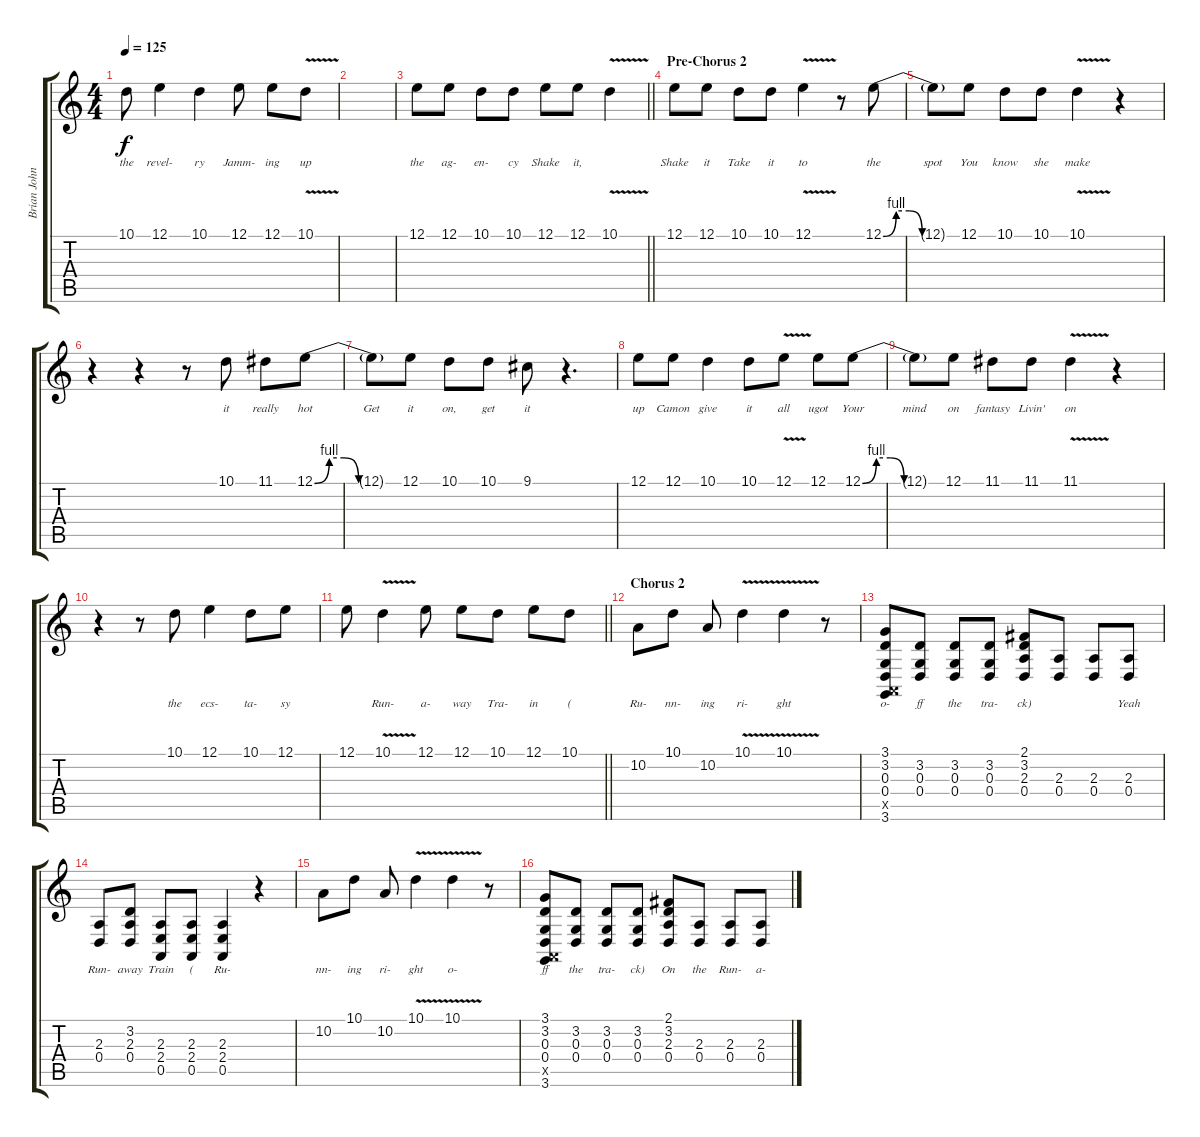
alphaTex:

\track ("Brian Johnson" "Brian John") {instrument lead6voice}
\staff {score tabs}
\tuning (E4 B3 G3 D3 A2 E2) {hide}
\ts (4 4)
\tempo 125
\clef g2
\ks c
10.1.8{lyrics (0 "the") lyrics (1 "") lyrics (2 "") lyrics (3 "") lyrics (4 "") dy f} 12.1.4{lyrics (0 "revel-") lyrics (1 "") lyrics (2 "") lyrics (3 "") lyrics (4 "")} 10.1.4{lyrics (0 "ry") lyrics (1 "") lyrics (2 "") lyrics (3 "") lyrics (4 "")} 12.1.8{lyrics (0 "Jamm-") lyrics (1 "") lyrics (2 "") lyrics (3 "") lyrics (4 "")} 12.1.8{lyrics (0 "ing") lyrics (1 "") lyrics (2 "") lyrics (3 "") lyrics (4 "")} 10.1{v}.8{lyrics (0 "up") lyrics (1 "") lyrics (2 "") lyrics (3 "") lyrics (4 "")} |
|
\barLineRight lightlight
12.1.8{lyrics (0 "the") lyrics (1 "") lyrics (2 "") lyrics (3 "") lyrics (4 "")} 12.1.8{lyrics (0 "ag-") lyrics (1 "") lyrics (2 "") lyrics (3 "") lyrics (4 "")} 10.1.8{lyrics (0 "en-") lyrics (1 "") lyrics (2 "") lyrics (3 "") lyrics (4 "")} 10.1.8{lyrics (0 "cy") lyrics (1 "") lyrics (2 "") lyrics (3 "") lyrics (4 "")} 12.1.8{lyrics (0 "Shake") lyrics (1 "") lyrics (2 "") lyrics (3 "") lyrics (4 "")} 12.1.8{lyrics (0 "it,") lyrics (1 "") lyrics (2 "") lyrics (3 "") lyrics (4 "")} 10.1{v}.4{lyrics (0 "") lyrics (1 "") lyrics (2 "") lyrics (3 "") lyrics (4 "")} |
\section ("" "Pre-Chorus 2")
12.1.8{lyrics (0 "Shake") lyrics (1 "") lyrics (2 "") lyrics (3 "") lyrics (4 "")} 12.1.8{lyrics (0 "it") lyrics (1 "") lyrics (2 "") lyrics (3 "") lyrics (4 "")} 10.1.8{lyrics (0 "Take") lyrics (1 "") lyrics (2 "") lyrics (3 "") lyrics (4 "")} 10.1.8{lyrics (0 "it") lyrics (1 "") lyrics (2 "") lyrics (3 "") lyrics (4 "")} 12.1{v}.4{lyrics (0 "to") lyrics (1 "") lyrics (2 "") lyrics (3 "") lyrics (4 "")} r.8 12.1{be (custom 0 0 10 4 20 4 30 0 60 0)}.8{lyrics (0 "the") lyrics (1 "") lyrics (2 "") lyrics (3 "") lyrics (4 "")} |
12.1{t}.8{lyrics (0 "spot") lyrics (1 "") lyrics (2 "") lyrics (3 "") lyrics (4 "")} 12.1.8{lyrics (0 "You") lyrics (1 "") lyrics (2 "") lyrics (3 "") lyrics (4 "")} 10.1.8{lyrics (0 "know") lyrics (1 "") lyrics (2 "") lyrics (3 "") lyrics (4 "")} 10.1.8{lyrics (0 "she") lyrics (1 "") lyrics (2 "") lyrics (3 "") lyrics (4 "")} 10.1{v}.4{lyrics (0 "make") lyrics (1 "") lyrics (2 "") lyrics (3 "") lyrics (4 "")} r.4 |
r.4 r.4 r.8 10.1.8{lyrics (0 "it") lyrics (1 "") lyrics (2 "") lyrics (3 "") lyrics (4 "")} 11.1.8{lyrics (0 "really") lyrics (1 "") lyrics (2 "") lyrics (3 "") lyrics (4 "")} 12.1{be (custom 0 0 10 4 20 4 30 0 60 0)}.8{lyrics (0 "hot") lyrics (1 "") lyrics (2 "") lyrics (3 "") lyrics (4 "")} |
12.1{t}.8{lyrics (0 "Get") lyrics (1 "") lyrics (2 "") lyrics (3 "") lyrics (4 "")} 12.1.8{lyrics (0 "it") lyrics (1 "") lyrics (2 "") lyrics (3 "") lyrics (4 "")} 10.1.8{lyrics (0 "on,") lyrics (1 "") lyrics (2 "") lyrics (3 "") lyrics (4 "")} 10.1.8{lyrics (0 "get") lyrics (1 "") lyrics (2 "") lyrics (3 "") lyrics (4 "")} 9.1.8{lyrics (0 "it") lyrics (1 "") lyrics (2 "") lyrics (3 "") lyrics (4 "")} r.4{d} |
12.1.8{lyrics (0 "up") lyrics (1 "") lyrics (2 "") lyrics (3 "") lyrics (4 "")} 12.1.8{lyrics (0 "Camon") lyrics (1 "") lyrics (2 "") lyrics (3 "") lyrics (4 "")} 10.1.4{lyrics (0 "give") lyrics (1 "") lyrics (2 "") lyrics (3 "") lyrics (4 "")} 10.1.8{lyrics (0 "it") lyrics (1 "") lyrics (2 "") lyrics (3 "") lyrics (4 "")} 12.1{v}.8{lyrics (0 "all") lyrics (1 "") lyrics (2 "") lyrics (3 "") lyrics (4 "")} 12.1.8{lyrics (0 "ugot") lyrics (1 "") lyrics (2 "") lyrics (3 "") lyrics (4 "")} 12.1{be (custom 0 0 10 4 20 4 30 0 60 0)}.8{lyrics (0 "Your") lyrics (1 "") lyrics (2 "") lyrics (3 "") lyrics (4 "")} |
12.1{t}.8{lyrics (0 "mind") lyrics (1 "") lyrics (2 "") lyrics (3 "") lyrics (4 "")} 12.1.8{lyrics (0 "on") lyrics (1 "") lyrics (2 "") lyrics (3 "") lyrics (4 "")} 11.1.8{lyrics (0 "fantasy") lyrics (1 "") lyrics (2 "") lyrics (3 "") lyrics (4 "")} 11.1.8{lyrics (0 "Livin'") lyrics (1 "") lyrics (2 "") lyrics (3 "") lyrics (4 "")} 11.1{v}.4{lyrics (0 "on") lyrics (1 "") lyrics (2 "") lyrics (3 "") lyrics (4 "")} r.4 |
r.4 r.8 10.1.8{lyrics (0 "the") lyrics (1 "") lyrics (2 "") lyrics (3 "") lyrics (4 "")} 12.1.4{lyrics (0 "ecs-") lyrics (1 "") lyrics (2 "") lyrics (3 "") lyrics (4 "")} 10.1.8{lyrics (0 "ta-") lyrics (1 "") lyrics (2 "") lyrics (3 "") lyrics (4 "")} 12.1.8{lyrics (0 "sy") lyrics (1 "") lyrics (2 "") lyrics (3 "") lyrics (4 "")} |
\barLineRight lightlight
12.1.8{lyrics (0 "") lyrics (1 "") lyrics (2 "") lyrics (3 "") lyrics (4 "")} 10.1{v}.4{lyrics (0 "Run-") lyrics (1 "") lyrics (2 "") lyrics (3 "") lyrics (4 "")} 12.1.8{lyrics (0 "a-") lyrics (1 "") lyrics (2 "") lyrics (3 "") lyrics (4 "")} 12.1.8{lyrics (0 "way") lyrics (1 "") lyrics (2 "") lyrics (3 "") lyrics (4 "")} 10.1.8{lyrics (0 "Tra-") lyrics (1 "") lyrics (2 "") lyrics (3 "") lyrics (4 "")} 12.1.8{lyrics (0 "in") lyrics (1 "") lyrics (2 "") lyrics (3 "") lyrics (4 "")} 10.1.8{lyrics (0 "(") lyrics (1 "") lyrics (2 "") lyrics (3 "") lyrics (4 "")} |
\section ("" "Chorus 2")
10.2.8{lyrics (0 "Ru-") lyrics (1 "") lyrics (2 "") lyrics (3 "") lyrics (4 "")} 10.1.8{lyrics (0 "nn-") lyrics (1 "") lyrics (2 "") lyrics (3 "") lyrics (4 "")} 10.2.8{lyrics (0 "ing") lyrics (1 "") lyrics (2 "") lyrics (3 "") lyrics (4 "")} 10.1{v}.4{lyrics (0 "ri-") lyrics (1 "") lyrics (2 "") lyrics (3 "") lyrics (4 "")} 10.1{v}.4{lyrics (0 "ght") lyrics (1 "") lyrics (2 "") lyrics (3 "") lyrics (4 "")} r.8 |
(3.1 3.2 0.3 0.4 0.5{x} 3.6).8{lyrics (0 "o-") lyrics (1 "") lyrics (2 "") lyrics (3 "") lyrics (4 "")} (3.2 0.3 0.4).8{lyrics (0 "ff") lyrics (1 "") lyrics (2 "") lyrics (3 "") lyrics (4 "")} (3.2 0.3 0.4).8{lyrics (0 "the") lyrics (1 "") lyrics (2 "") lyrics (3 "") lyrics (4 "")} (3.2 0.3 0.4).8{lyrics (0 "tra-") lyrics (1 "") lyrics (2 "") lyrics (3 "") lyrics (4 "")} (2.1 3.2 2.3 0.4).8{lyrics (0 "ck)") lyrics (1 "") lyrics (2 "") lyrics (3 "") lyrics (4 "")} (2.3 0.4).8{lyrics (0 "") lyrics (1 "") lyrics (2 "") lyrics (3 "") lyrics (4 "")} (2.3 0.4).8{lyrics (0 "") lyrics (1 "") lyrics (2 "") lyrics (3 "") lyrics (4 "")} (2.3 0.4).8{lyrics (0 "Yeah") lyrics (1 "") lyrics (2 "") lyrics (3 "") lyrics (4 "")} |
(2.3 0.4).8{lyrics (0 "Run-") lyrics (1 "") lyrics (2 "") lyrics (3 "") lyrics (4 "")} (3.2 2.3 0.4).8{lyrics (0 "away") lyrics (1 "") lyrics (2 "") lyrics (3 "") lyrics (4 "")} (2.3 2.4 0.5).8{lyrics (0 "Train") lyrics (1 "") lyrics (2 "") lyrics (3 "") lyrics (4 "")} (2.3 2.4 0.5).8{lyrics (0 "(") lyrics (1 "") lyrics (2 "") lyrics (3 "") lyrics (4 "")} (2.3 2.4 0.5).4{lyrics (0 "Ru-") lyrics (1 "") lyrics (2 "") lyrics (3 "") lyrics (4 "")} r.4 |
10.2.8{lyrics (0 "nn-") lyrics (1 "") lyrics (2 "") lyrics (3 "") lyrics (4 "")} 10.1.8{lyrics (0 "ing") lyrics (1 "") lyrics (2 "") lyrics (3 "") lyrics (4 "")} 10.2.8{lyrics (0 "ri-") lyrics (1 "") lyrics (2 "") lyrics (3 "") lyrics (4 "")} 10.1{v}.4{lyrics (0 "ght") lyrics (1 "") lyrics (2 "") lyrics (3 "") lyrics (4 "")} 10.1{v}.4{lyrics (0 "o-") lyrics (1 "") lyrics (2 "") lyrics (3 "") lyrics (4 "")} r.8 |
(3.1 3.2 0.3 0.4 0.5{x} 3.6).8{lyrics (0 "ff") lyrics (1 "") lyrics (2 "") lyrics (3 "") lyrics (4 "")} (3.2 0.3 0.4).8{lyrics (0 "the") lyrics (1 "") lyrics (2 "") lyrics (3 "") lyrics (4 "")} (3.2 0.3 0.4).8{lyrics (0 "tra-") lyrics (1 "") lyrics (2 "") lyrics (3 "") lyrics (4 "")} (3.2 0.3 0.4).8{lyrics (0 "ck)") lyrics (1 "") lyrics (2 "") lyrics (3 "") lyrics (4 "")} (2.1 3.2 2.3 0.4).8{lyrics (0 "On") lyrics (1 "") lyrics (2 "") lyrics (3 "") lyrics (4 "")} (2.3 0.4).8{lyrics (0 "the") lyrics (1 "") lyrics (2 "") lyrics (3 "") lyrics (4 "")} (2.3 0.4).8{lyrics (0 "Run-") lyrics (1 "") lyrics (2 "") lyrics (3 "") lyrics (4 "")} (2.3 0.4).8{lyrics (0 "a-") lyrics (1 "") lyrics (2 "") lyrics (3 "") lyrics (4 "")}
